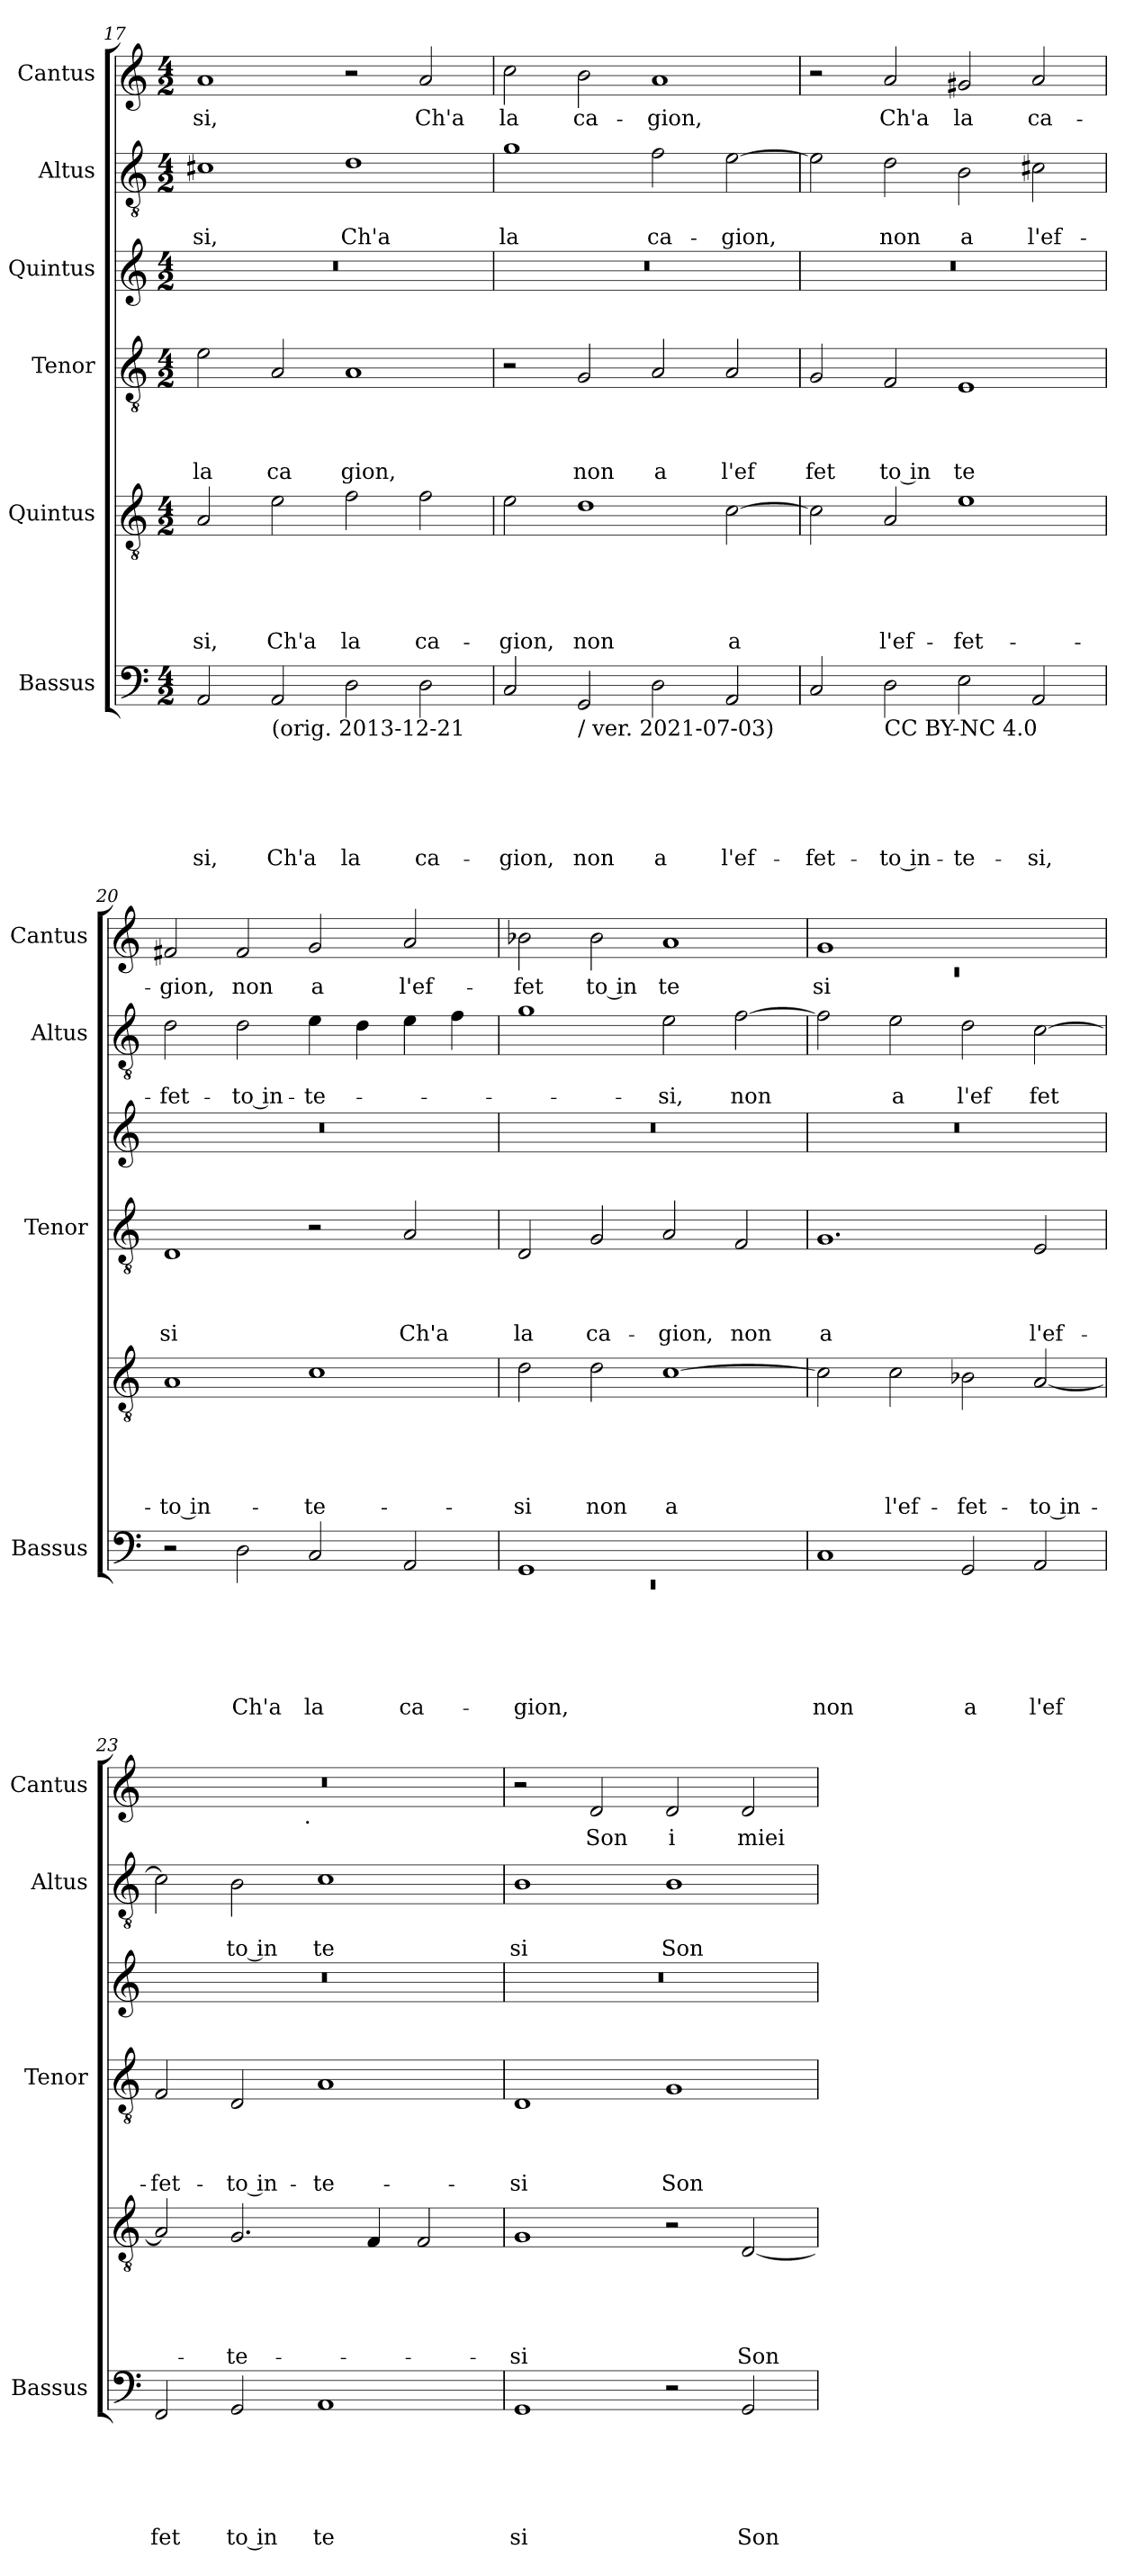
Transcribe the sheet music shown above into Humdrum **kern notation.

**kern	**text	**text	**text	**text	**text	**text	**kern	**text	**text	**text	**text	**text	**kern	**text	**text	**text	**text	**kern	**kern	**text	**text	**kern	**text
*part6	*part6	*part6	*part6	*part6	*part6	*part6	*part5	*part5	*part5	*part5	*part5	*part5	*part4	*part4	*part4	*part4	*part4	*part3	*part2	*part2	*part2	*part1	*part1
*staff6	*staff6	*staff6	*staff6	*staff6	*staff6	*staff6	*staff5	*staff5	*staff5	*staff5	*staff5	*staff5	*staff4	*staff4	*staff4	*staff4	*staff4	*staff3	*staff2	*staff2	*staff2	*staff1	*staff1
*I"Bassus	*	*	*	*	*	*	*I"Quintus	*	*	*	*	*	*I"Tenor	*	*	*	*	*I"Quintus	*I"Altus	*	*	*I"Cantus	*
*I'Bassus	*	*	*	*	*	*	*	*	*	*	*	*	*I'Tenor	*	*	*	*	*	*I'Altus	*	*	*I'Cantus	*
*clefF4	*	*	*	*	*	*	*clefGv2	*	*	*	*	*	*clefGv2	*	*	*	*	*clefG2	*clefGv2	*	*	*clefG2	*
*k[]	*	*	*	*	*	*	*k[]	*	*	*	*	*	*k[]	*	*	*	*	*k[]	*k[]	*	*	*k[]	*
*C:	*	*	*	*	*	*	*C:	*	*	*	*	*	*C:	*	*	*	*	*C:	*C:	*	*	*C:	*
*M4/2	*	*	*	*	*	*	*M4/2	*	*	*	*	*	*M4/2	*	*	*	*	*M4/2	*M4/2	*	*	*M4/2	*
=17	=17	=17	=17	=17	=17	=17	=17	=17	=17	=17	=17	=17	=17	=17	=17	=17	=17	=17	=17	=17	=17	=17	=17
!	!	!	!	!	!	!LO:LY:b	!	!	!	!	!	!LO:LY:b	!	!	!	!	!LO:LY:b	!	!	!	!LO:LY:b	!	!LO:LY:b
2AA/	.	.	.	.	.	-si,	2A/	.	.	.	.	-si,	2e\	.	.	.	la	0r	1c#X	.	-si,	1a	-si,
!LO:TX:b:t=(orig. 2013-12-21	!	!	!	!	!	!	!	!	!	!	!	!	!	!	!	!	!	!	!	!	!	!	!
!	!	!	!	!	!	!LO:LY:b	!	!	!	!	!	!LO:LY:b	!	!	!	!	!LO:LY:b	!	!	!	!	!	!
2AA/	.	.	.	.	.	Ch'a	2e\	.	.	.	.	Ch'a	2A/	.	.	.	ca	.	.	.	.	.	.
!	!	!	!	!	!	!LO:LY:b	!	!	!	!	!	!LO:LY:b	!	!	!	!	!LO:LY:b	!	!	!	!LO:LY:b	!	!
2D\	.	.	.	.	.	la	2f\	.	.	.	.	la	1A	.	.	.	gion,	.	1d	.	Ch'a	2r	.
!	!	!	!	!	!	!LO:LY:b	!	!	!	!	!	!LO:LY:b	!	!	!	!	!	!	!	!	!	!	!LO:LY:b
2D\	.	.	.	.	.	ca-	2f\	.	.	.	.	ca-	.	.	.	.	.	.	.	.	.	2a/	Ch'a
=18	=18	=18	=18	=18	=18	=18	=18	=18	=18	=18	=18	=18	=18	=18	=18	=18	=18	=18	=18	=18	=18	=18	=18
!	!	!	!	!	!	!LO:LY:b	!	!	!	!	!	!LO:LY:b	!	!	!	!	!	!	!	!	!LO:LY:b	!	!LO:LY:b
2C/	.	.	.	.	.	-gion,	2e\	.	.	.	.	-gion,	2r	.	.	.	.	0r	1g	.	la	2cc\	la
!LO:TX:b:t=/ ver. 2021-07-03)	!	!	!	!	!	!	!	!	!	!	!	!	!	!	!	!	!	!	!	!	!	!	!
!	!	!	!	!	!	!LO:LY:b	!	!	!	!	!	!LO:LY:b	!	!	!	!	!LO:LY:b	!	!	!	!	!	!LO:LY:b
2GG/	.	.	.	.	.	non	1d	.	.	.	.	non	2G/	.	.	.	non	.	.	.	.	2b\	ca-
!	!	!	!	!	!	!LO:LY:b	!	!	!	!	!	!	!	!	!	!	!LO:LY:b	!	!	!	!LO:LY:b	!	!LO:LY:b
2D\	.	.	.	.	.	a	.	.	.	.	.	.	2A/	.	.	.	a	.	2f\	.	ca-	1a	-gion,
!	!	!	!	!	!	!LO:LY:b	!	!	!	!	!	!LO:LY:b	!	!	!	!	!LO:LY:b	!	!	!	!LO:LY:b	!	!
2AA/	.	.	.	.	.	l'ef-	[>2c\	.	.	.	.	a	2A/	.	.	.	l'ef	.	[>2e\	.	-gion,	.	.
=19	=19	=19	=19	=19	=19	=19	=19	=19	=19	=19	=19	=19	=19	=19	=19	=19	=19	=19	=19	=19	=19	=19	=19
!	!	!	!	!	!	!LO:LY:b	!	!	!	!	!	!	!	!	!	!	!LO:LY:b	!	!	!	!	!	!
2C/	.	.	.	.	.	-fet-	2c\]	.	.	.	.	.	2G/	.	.	.	fet	0r	2e\]	.	.	2r	.
!LO:TX:b:t=CC BY-NC 4.0	!	!	!	!	!	!	!	!	!	!	!	!	!	!	!	!	!	!	!	!	!	!	!
!	!	!	!	!	!	!LO:LY:b:rj	!	!	!	!	!	!LO:LY:b	!	!	!	!	!LO:LY:b:rj	!	!	!	!LO:LY:b	!	!LO:LY:b
2D\	.	.	.	.	.	-to in-	2A/	.	.	.	.	l'ef-	2F/	.	.	.	to in	.	2d\	.	non	2a/	Ch'a
!	!	!	!	!	!	!LO:LY:b	!	!	!	!	!	!LO:LY:b	!	!	!	!	!LO:LY:b	!	!	!	!LO:LY:b	!	!LO:LY:b
2E\	.	.	.	.	.	-te-	1e	.	.	.	.	-fet-	1E	.	.	.	te	.	2B\	.	a	2g#X/	la
!	!	!	!	!	!	!LO:LY:b	!	!	!	!	!	!	!	!	!	!	!	!	!	!	!LO:LY:b	!	!LO:LY:b
2AA/	.	.	.	.	.	-si,	.	.	.	.	.	.	.	.	.	.	.	.	2c#X\	.	l'ef-	2a/	ca-
=20	=20	=20	=20	=20	=20	=20	=20	=20	=20	=20	=20	=20	=20	=20	=20	=20	=20	=20	=20	=20	=20	=20	=20
!	!	!	!	!	!	!	!	!	!	!	!	!LO:LY:b:rj	!	!	!	!	!LO:LY:b	!	!	!	!LO:LY:b	!	!LO:LY:b
2r	.	.	.	.	.	.	1A	.	.	.	.	-to in-	1D	.	.	.	si	0r	2d\	.	-fet-	2f#X/	-gion,
!	!	!	!	!	!	!LO:LY:b	!	!	!	!	!	!	!	!	!	!	!	!	!	!	!LO:LY:b:rj	!	!LO:LY:b
2D\	.	.	.	.	.	Ch'a	.	.	.	.	.	.	.	.	.	.	.	.	2d\	.	-to in-	2f#/	non
!	!	!	!	!	!	!LO:LY:b	!	!	!	!	!	!LO:LY:b	!	!	!	!	!	!	!	!	!LO:LY:b	!	!LO:LY:b
2C/	.	.	.	.	.	la	1c	.	.	.	.	-te-	2r	.	.	.	.	.	4e\	.	-te-	2g/	a
.	.	.	.	.	.	.	.	.	.	.	.	.	.	.	.	.	.	.	4d\	.	.	.	.
!	!	!	!	!	!	!LO:LY:b	!	!	!	!	!	!	!	!	!	!	!LO:LY:b	!	!	!	!	!	!LO:LY:b
2AA/	.	.	.	.	.	ca-	.	.	.	.	.	.	2A/	.	.	.	Ch'a	.	4e\	.	.	2a/	l'ef-
.	.	.	.	.	.	.	.	.	.	.	.	.	.	.	.	.	.	.	4f\	.	.	.	.
!!LO:PB:g=z
=21	=21	=21	=21	=21	=21	=21	=21	=21	=21	=21	=21	=21	=21	=21	=21	=21	=21	=21	=21	=21	=21	=21	=21
*^	*	*	*	*	*	*	*	*	*	*	*	*	*	*	*	*	*	*	*	*	*	*	*
!	!LO:N:vis=1	!	!	!	!	!	!LO:LY:b	!	!	!	!	!	!LO:LY:b	!	!	!	!	!LO:LY:b	!	!	!	!	!	!LO:LY:b
1GG	0rEE	.	.	.	.	.	-gion,	2d\	.	.	.	.	-si	2D/	.	.	.	la	0r	1g	.	.	2b-X\	-fet
!	!	!	!	!	!	!	!	!	!	!	!	!	!LO:LY:b	!	!	!	!	!LO:LY:b	!	!	!	!	!	!LO:LY:b:rj
.	.	.	.	.	.	.	.	2d\	.	.	.	.	non	2G/	.	.	.	ca-	.	.	.	.	2b-\	to in
!	!	!	!	!	!	!	!	!	!	!	!	!	!LO:LY:b:rj	!	!	!	!	!LO:LY:b	!	!	!	!LO:LY:b	!	!LO:LY:b
1ryy	.	.	.	.	.	.	.	[>1c	.	.	.	.	a	2A/	.	.	.	-gion,	.	2e\	.	-si,	1a	te
!	!	!	!	!	!	!	!	!	!	!	!	!	!	!	!	!	!	!LO:LY:b	!	!	!	!LO:LY:b	!	!
.	.	.	.	.	.	.	.	.	.	.	.	.	.	2F/	.	.	.	non	.	[>2f\	.	non	.	.
*v	*v	*	*	*	*	*	*	*	*	*	*	*	*	*	*	*	*	*	*	*	*	*	*	*
=22	=22	=22	=22	=22	=22	=22	=22	=22	=22	=22	=22	=22	=22	=22	=22	=22	=22	=22	=22	=22	=22	=22	=22
*	*	*	*	*	*	*	*	*	*	*	*	*	*	*	*	*	*	*	*	*	*	*^	*
!	!	!	!	!	!	!LO:LY:b	!	!	!	!	!	!	!	!	!	!	!LO:LY:b	!	!	!	!	!	!LO:N:vis=1	!LO:LY:b
1C	.	.	.	.	.	non	2c\]	.	.	.	.	.	1.G	.	.	.	a	0r	2f\]	.	.	1g	0rc	si
!	!	!	!	!	!	!	!	!	!	!	!	!LO:LY:b	!	!	!	!	!	!	!	!	!LO:LY:b	!	!	!
.	.	.	.	.	.	.	2c\	.	.	.	.	l'ef-	.	.	.	.	.	.	2e\	.	a	.	.	.
!	!	!	!	!	!	!LO:LY:b	!	!	!	!	!	!LO:LY:b	!	!	!	!	!	!	!	!	!LO:LY:b	!	!	!
2GG/	.	.	.	.	.	a	2B-X\	.	.	.	.	-fet-	.	.	.	.	.	.	2d\	.	l'ef	1ryy	.	.
!	!	!	!	!	!	!LO:LY:b	!	!	!	!	!	!LO:LY:b	!	!	!	!	!LO:LY:b	!	!	!	!LO:LY:b	!	!	!
2AA/	.	.	.	.	.	l'ef	[<2A/	.	.	.	.	-to in-	2E/	.	.	.	l'ef-	.	[>2c\	.	fet	.	.	.
=23	=23	=23	=23	=23	=23	=23	=23	=23	=23	=23	=23	=23	=23	=23	=23	=23	=23	=23	=23	=23	=23	=23	=23	=23
!	!	!	!	!	!	!LO:LY:b	!	!	!	!	!	!	!	!	!	!	!LO:LY:b	!	!	!	!	!	!	!
2FF/	.	.	.	.	.	fet	2A/]	.	.	.	.	.	2F/	.	.	.	-fet-	0r	2c\]	.	.	0r	2ryy	.
!	!	!	!	!	!	!LO:LY:b:rj	!	!	!	!	!	!LO:LY:b	!	!	!	!	!LO:LY:b:rj	!	!	!	!LO:LY:b:rj	!	!	!
2GG/	.	.	.	.	.	to in	2.G/	.	.	.	.	-te-	2D/	.	.	.	-to in-	.	2B\	.	to in	.	4...ryy	.
!	!	!	!	!	!	!	!	!	!	!	!	!	!	!	!	!	!	!	!	!	!	!	!LO:TX:b:t=.	!
.	.	.	.	.	.	.	.	.	.	.	.	.	.	.	.	.	.	.	.	.	.	.	1ryy	.
!	!	!	!	!	!	!LO:LY:b	!	!	!	!	!	!	!	!	!	!	!LO:LY:b	!	!	!	!LO:LY:b	!	!	!
1AA	.	.	.	.	.	te	.	.	.	.	.	.	1A	.	.	.	-te-	.	1c	.	te	.	.	.
.	.	.	.	.	.	.	4F/	.	.	.	.	.	.	.	.	.	.	.	.	.	.	.	.	.
.	.	.	.	.	.	.	2F/	.	.	.	.	.	.	.	.	.	.	.	.	.	.	.	.	.
.	.	.	.	.	.	.	.	.	.	.	.	.	.	.	.	.	.	.	.	.	.	.	32ryy	.
=24	=24	=24	=24	=24	=24	=24	=24	=24	=24	=24	=24	=24	=24	=24	=24	=24	=24	=24	=24	=24	=24	=24	=24	=24
!	!	!	!	!	!	!LO:LY:b	!	!	!	!	!	!LO:LY:b	!	!	!	!	!LO:LY:b	!	!	!	!LO:LY:b	!	!	!
*	*	*	*	*	*	*	*	*	*	*	*	*	*	*	*	*	*	*	*	*	*	*v	*v	*
1GG	.	.	.	.	.	si	1G	.	.	.	.	-si	1D	.	.	.	-si	0r	1B	.	si	2r	.
!	!	!	!	!	!	!	!	!	!	!	!	!	!	!	!	!	!	!	!	!	!	!	!LO:LY:b
.	.	.	.	.	.	.	.	.	.	.	.	.	.	.	.	.	.	.	.	.	.	2d/	Son
!	!	!	!	!	!	!	!	!	!	!	!	!	!	!	!	!	!LO:LY:b	!	!	!	!LO:LY:b	!	!LO:LY:b
2r	.	.	.	.	.	.	2r	.	.	.	.	.	1G	.	.	.	Son	.	1B	.	Son	2d/	i
!	!	!	!	!	!	!LO:LY:b	!	!	!	!	!	!LO:LY:b	!	!	!	!	!	!	!	!	!	!	!LO:LY:b
2GG/	.	.	.	.	.	Son	[<2D/	.	.	.	.	Son	.	.	.	.	.	.	.	.	.	2d/	miei
=	=	=	=	=	=	=	=	=	=	=	=	=	=	=	=	=	=	=	=	=	=	=	=
*-	*-	*-	*-	*-	*-	*-	*-	*-	*-	*-	*-	*-	*-	*-	*-	*-	*-	*-	*-	*-	*-	*-	*-
